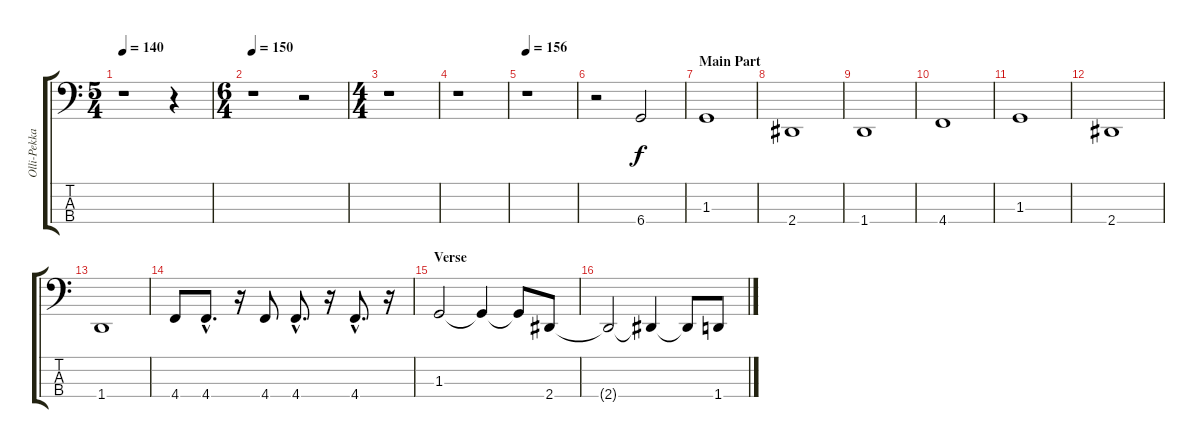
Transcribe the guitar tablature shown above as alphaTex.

\track ("Olli-Pekka Laine" "Olli-Pekka") {instrument electricbassfinger}
\staff {score tabs}
\tuning (E2 B1 Gb1 Db1) {hide}
\ts (5 4)
\tempo 140
\clef f4
\ks c
r.1{dy f} r.4 |
\ts (6 4)
\tempo 150
r.1 r.2 |
\ts (4 4)
r.1 |
r.1 |
\tempo 156
r.1 |
r.2 6.4.2 |
\section ("" "Main Part")
1.3.1 |
2.4.1 |
1.4.1 |
4.4.1 |
1.3.1 |
2.4.1 |
1.4.1 |
4.4.8 4.4{hac}.8{d} r.16 4.4.8 4.4{hac}.8{d} r.16 4.4{hac}.8{d} r.16 |
\section ("" "Verse")
1.3.2 1.3{t}.4 1.3{t}.8 2.4.8 |
2.4{t}.2 2.4{t}.4 2.4{t}.8 1.4.8
